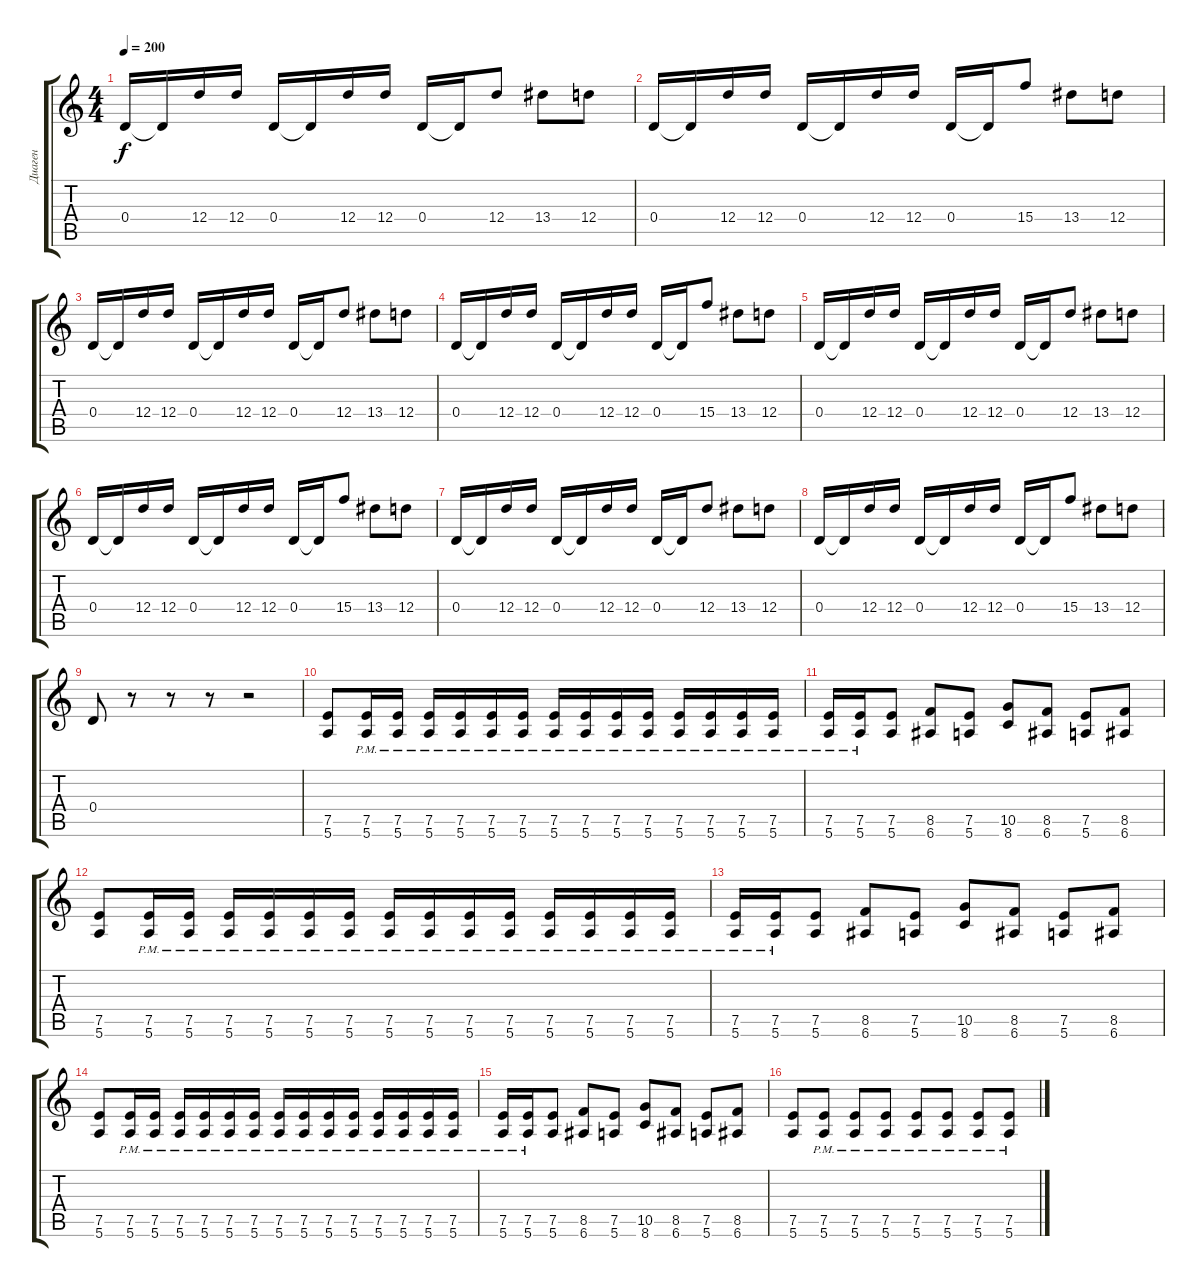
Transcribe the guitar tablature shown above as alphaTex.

\track ("Диаген" "Диаген") {instrument overdrivenguitar}
\staff {score tabs}
\tuning (E4 B3 G3 D3 A2 E2) {hide}
\ts (4 4)
\tempo 200
\clef g2
\ks c
0.4.16{dy f} 0.4{t}.16 12.4.16 12.4.16 0.4.16 0.4{t}.16 12.4.16 12.4.16 0.4.16 0.4{t}.16 12.4.8 13.4.8 12.4.8 |
0.4.16 0.4{t}.16 12.4.16 12.4.16 0.4.16 0.4{t}.16 12.4.16 12.4.16 0.4.16 0.4{t}.16 15.4.8 13.4.8 12.4.8 |
0.4.16 0.4{t}.16 12.4.16 12.4.16 0.4.16 0.4{t}.16 12.4.16 12.4.16 0.4.16 0.4{t}.16 12.4.8 13.4.8 12.4.8 |
0.4.16 0.4{t}.16 12.4.16 12.4.16 0.4.16 0.4{t}.16 12.4.16 12.4.16 0.4.16 0.4{t}.16 15.4.8 13.4.8 12.4.8 |
0.4.16 0.4{t}.16 12.4.16 12.4.16 0.4.16 0.4{t}.16 12.4.16 12.4.16 0.4.16 0.4{t}.16 12.4.8 13.4.8 12.4.8 |
0.4.16 0.4{t}.16 12.4.16 12.4.16 0.4.16 0.4{t}.16 12.4.16 12.4.16 0.4.16 0.4{t}.16 15.4.8 13.4.8 12.4.8 |
0.4.16 0.4{t}.16 12.4.16 12.4.16 0.4.16 0.4{t}.16 12.4.16 12.4.16 0.4.16 0.4{t}.16 12.4.8 13.4.8 12.4.8 |
0.4.16 0.4{t}.16 12.4.16 12.4.16 0.4.16 0.4{t}.16 12.4.16 12.4.16 0.4.16 0.4{t}.16 15.4.8 13.4.8 12.4.8 |
0.4.8 r.8 r.8 r.8 r.2 |
(7.5 5.6).8 (7.5{pm} 5.6{pm}).16 (7.5{pm} 5.6{pm}).16 (7.5{pm} 5.6{pm}).16 (7.5{pm} 5.6{pm}).16 (7.5{pm} 5.6{pm}).16 (7.5{pm} 5.6{pm}).16 (7.5{pm} 5.6{pm}).16 (7.5{pm} 5.6{pm}).16 (7.5{pm} 5.6{pm}).16 (7.5{pm} 5.6{pm}).16 (7.5{pm} 5.6{pm}).16 (7.5{pm} 5.6{pm}).16 (7.5{pm} 5.6{pm}).16 (7.5{pm} 5.6{pm}).16 |
(7.5{pm} 5.6{pm}).16 (7.5{pm} 5.6{pm}).16 (7.5 5.6).8 (8.5 6.6).8 (7.5 5.6).8 (10.5 8.6).8 (8.5 6.6).8 (7.5 5.6).8 (8.5 6.6).8 |
(7.5 5.6).8 (7.5{pm} 5.6{pm}).16 (7.5{pm} 5.6{pm}).16 (7.5{pm} 5.6{pm}).16 (7.5{pm} 5.6{pm}).16 (7.5{pm} 5.6{pm}).16 (7.5{pm} 5.6{pm}).16 (7.5{pm} 5.6{pm}).16 (7.5{pm} 5.6{pm}).16 (7.5{pm} 5.6{pm}).16 (7.5{pm} 5.6{pm}).16 (7.5{pm} 5.6{pm}).16 (7.5{pm} 5.6{pm}).16 (7.5{pm} 5.6{pm}).16 (7.5{pm} 5.6{pm}).16 |
(7.5{pm} 5.6{pm}).16 (7.5{pm} 5.6{pm}).16 (7.5 5.6).8 (8.5 6.6).8 (7.5 5.6).8 (10.5 8.6).8 (8.5 6.6).8 (7.5 5.6).8 (8.5 6.6).8 |
(7.5 5.6).8 (7.5{pm} 5.6{pm}).16 (7.5{pm} 5.6{pm}).16 (7.5{pm} 5.6{pm}).16 (7.5{pm} 5.6{pm}).16 (7.5{pm} 5.6{pm}).16 (7.5{pm} 5.6{pm}).16 (7.5{pm} 5.6{pm}).16 (7.5{pm} 5.6{pm}).16 (7.5{pm} 5.6{pm}).16 (7.5{pm} 5.6{pm}).16 (7.5{pm} 5.6{pm}).16 (7.5{pm} 5.6{pm}).16 (7.5{pm} 5.6{pm}).16 (7.5{pm} 5.6{pm}).16 |
(7.5{pm} 5.6{pm}).16 (7.5{pm} 5.6{pm}).16 (7.5 5.6).8 (8.5 6.6).8 (7.5 5.6).8 (10.5 8.6).8 (8.5 6.6).8 (7.5 5.6).8 (8.5 6.6).8 |
(7.5 5.6).8 (7.5{pm} 5.6{pm}).8 (7.5{pm} 5.6{pm}).8 (7.5{pm} 5.6{pm}).8 (7.5{pm} 5.6{pm}).8 (7.5{pm} 5.6{pm}).8 (7.5{pm} 5.6{pm}).8 (7.5{pm} 5.6{pm}).8
